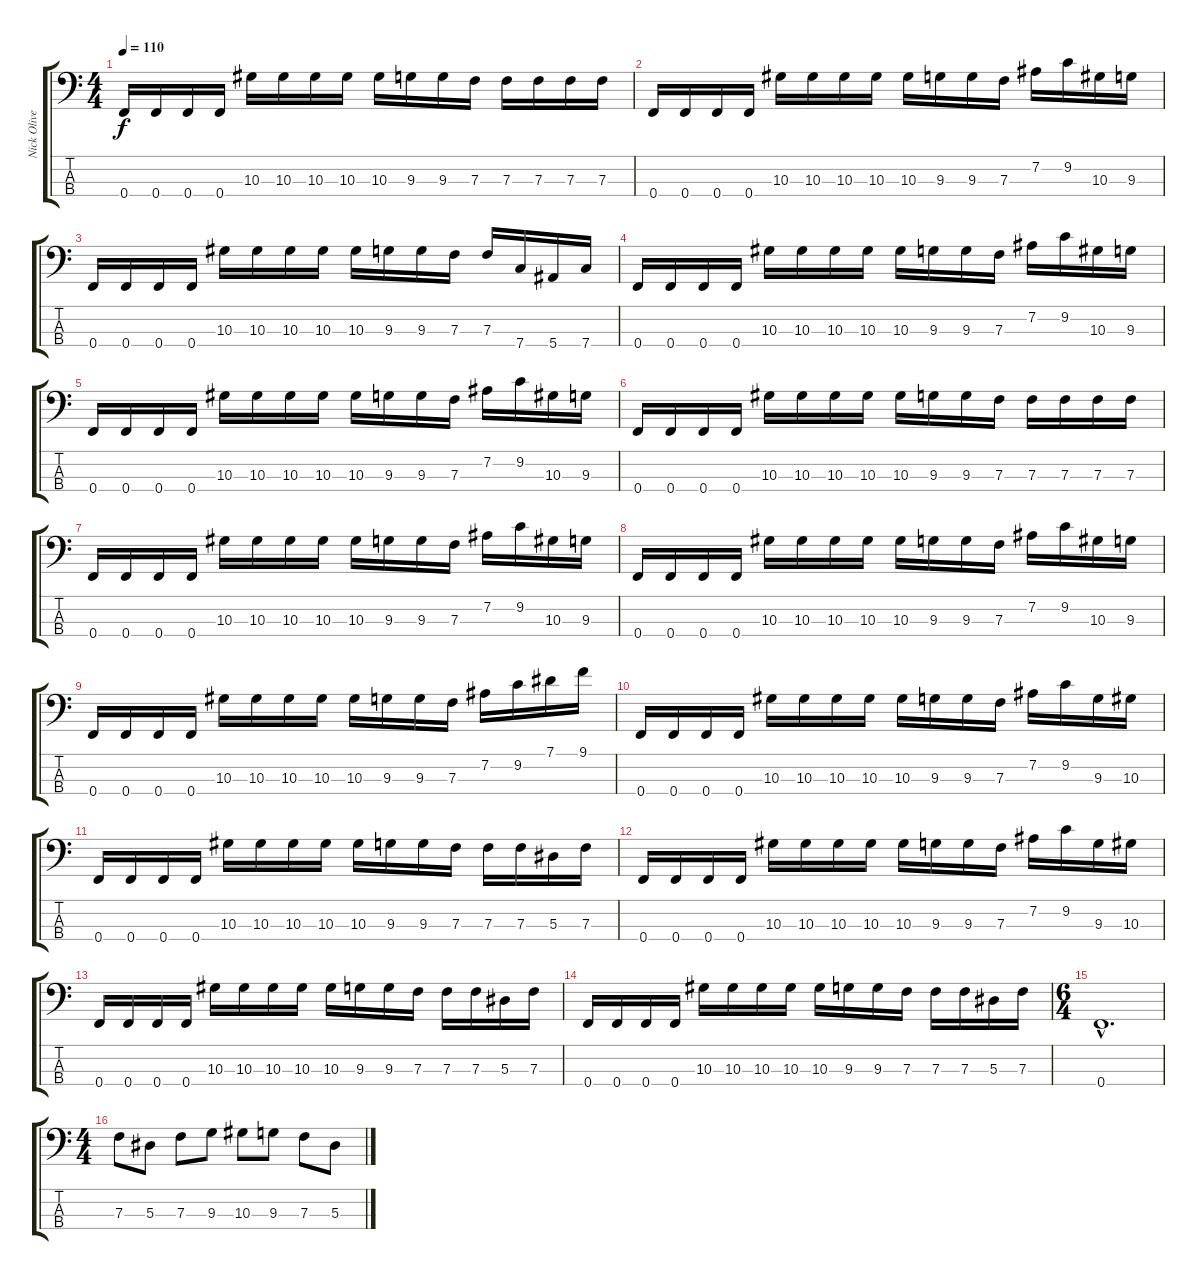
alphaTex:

\track ("Nick Oliveri (Bass)" "Nick Olive") {instrument electricbasspick}
\staff {score tabs}
\tuning (Ab2 Eb2 Bb1 F1) {hide}
\ts (4 4)
\tempo 110
\clef f4
\ks c
0.4.16{dy f} 0.4.16 0.4.16 0.4.16 10.3.16 10.3.16 10.3.16 10.3.16 10.3.16 9.3.16 9.3.16 7.3.16 7.3.16 7.3.16 7.3.16 7.3.16 |
0.4.16 0.4.16 0.4.16 0.4.16 10.3.16 10.3.16 10.3.16 10.3.16 10.3.16 9.3.16 9.3.16 7.3.16 7.2.16 9.2.16 10.3.16 9.3.16 |
0.4.16 0.4.16 0.4.16 0.4.16 10.3.16 10.3.16 10.3.16 10.3.16 10.3.16 9.3.16 9.3.16 7.3.16 7.3.16 7.4.16 5.4.16 7.4.16 |
0.4.16 0.4.16 0.4.16 0.4.16 10.3.16 10.3.16 10.3.16 10.3.16 10.3.16 9.3.16 9.3.16 7.3.16 7.2.16 9.2.16 10.3.16 9.3.16 |
0.4.16 0.4.16 0.4.16 0.4.16 10.3.16 10.3.16 10.3.16 10.3.16 10.3.16 9.3.16 9.3.16 7.3.16 7.2.16 9.2.16 10.3.16 9.3.16 |
0.4.16 0.4.16 0.4.16 0.4.16 10.3.16 10.3.16 10.3.16 10.3.16 10.3.16 9.3.16 9.3.16 7.3.16 7.3.16 7.3.16 7.3.16 7.3.16 |
0.4.16 0.4.16 0.4.16 0.4.16 10.3.16 10.3.16 10.3.16 10.3.16 10.3.16 9.3.16 9.3.16 7.3.16 7.2.16 9.2.16 10.3.16 9.3.16 |
0.4.16 0.4.16 0.4.16 0.4.16 10.3.16 10.3.16 10.3.16 10.3.16 10.3.16 9.3.16 9.3.16 7.3.16 7.2.16 9.2.16 10.3.16 9.3.16 |
0.4.16 0.4.16 0.4.16 0.4.16 10.3.16 10.3.16 10.3.16 10.3.16 10.3.16 9.3.16 9.3.16 7.3.16 7.2.16 9.2.16 7.1.16 9.1.16 |
0.4.16 0.4.16 0.4.16 0.4.16 10.3.16 10.3.16 10.3.16 10.3.16 10.3.16 9.3.16 9.3.16 7.3.16 7.2.16 9.2.16 9.3.16 10.3.16 |
0.4.16 0.4.16 0.4.16 0.4.16 10.3.16 10.3.16 10.3.16 10.3.16 10.3.16 9.3.16 9.3.16 7.3.16 7.3.16 7.3.16 5.3.16 7.3.16 |
0.4.16 0.4.16 0.4.16 0.4.16 10.3.16 10.3.16 10.3.16 10.3.16 10.3.16 9.3.16 9.3.16 7.3.16 7.2.16 9.2.16 9.3.16 10.3.16 |
0.4.16 0.4.16 0.4.16 0.4.16 10.3.16 10.3.16 10.3.16 10.3.16 10.3.16 9.3.16 9.3.16 7.3.16 7.3.16 7.3.16 5.3.16 7.3.16 |
0.4.16 0.4.16 0.4.16 0.4.16 10.3.16 10.3.16 10.3.16 10.3.16 10.3.16 9.3.16 9.3.16 7.3.16 7.3.16 7.3.16 5.3.16 7.3.16 |
\ts (6 4)
0.4{hac}.1{d} |
\ts (4 4)
7.3.8 5.3.8 7.3.8 9.3.8 10.3.8 9.3.8 7.3.8 5.3.8
